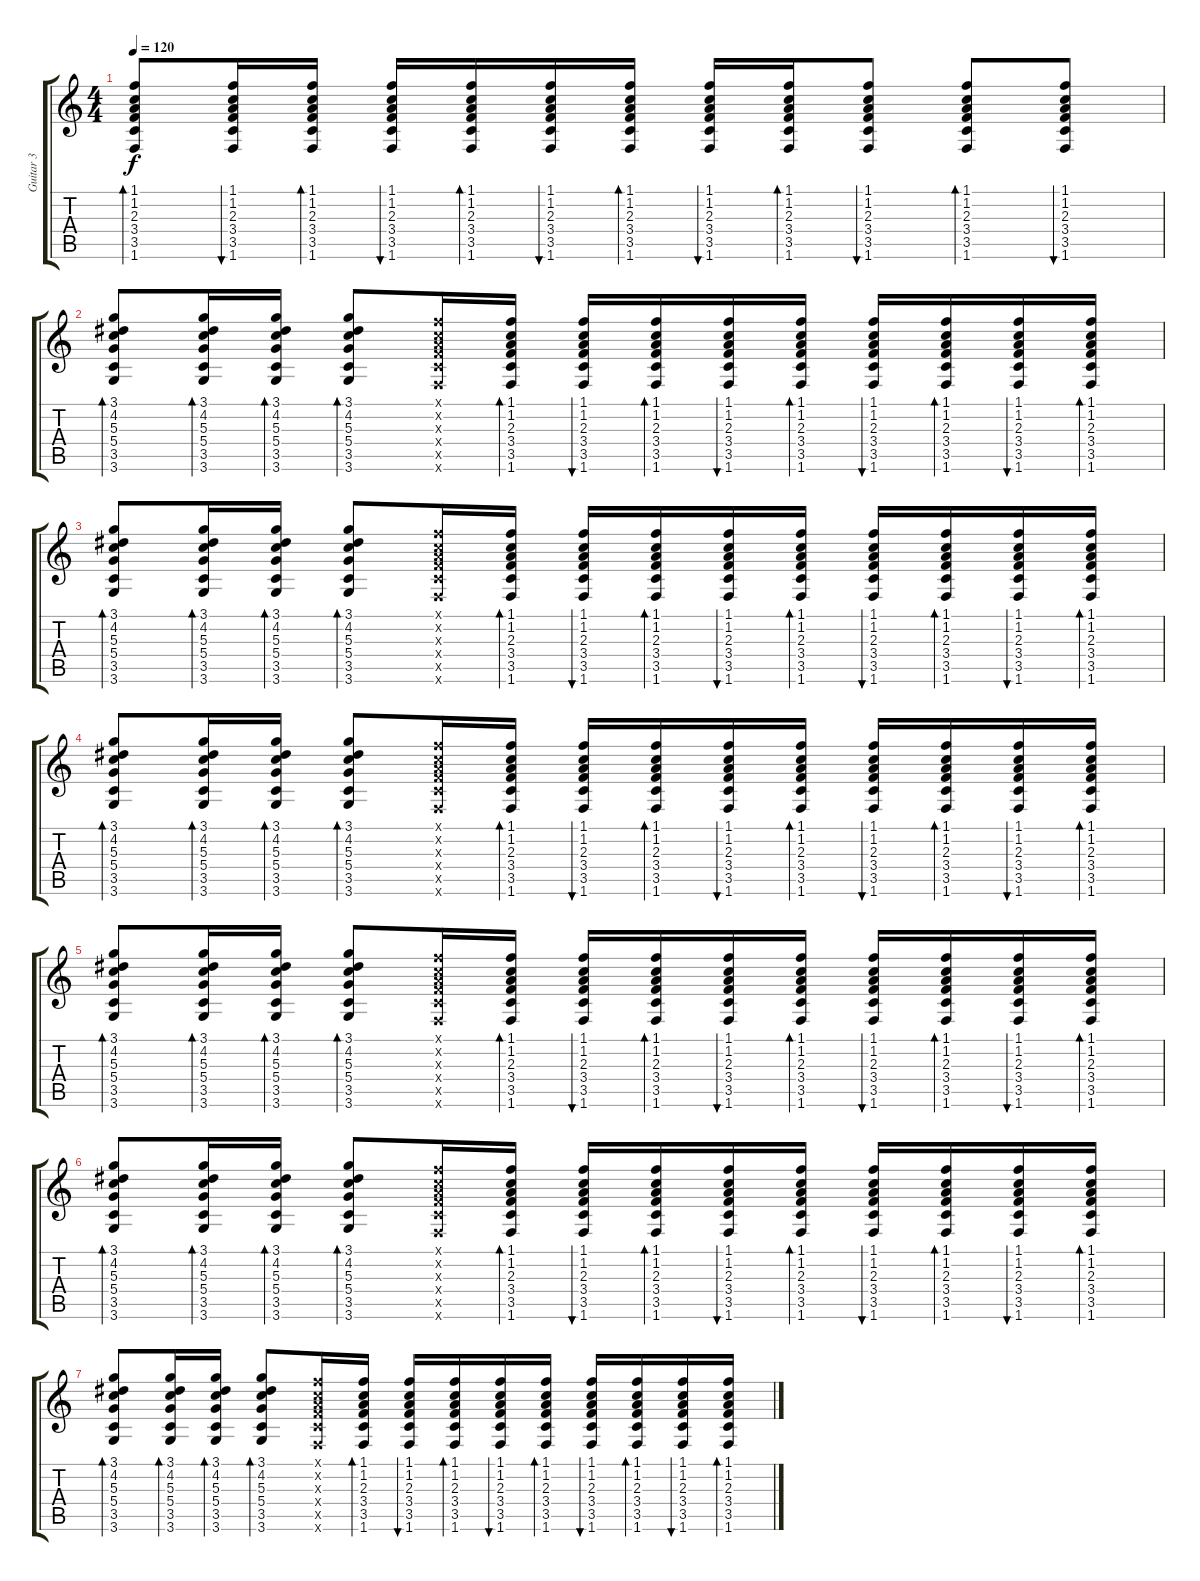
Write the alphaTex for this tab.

\track ("Guitar 3" "Guitar 3") {instrument acousticguitarnylon}
\staff {score tabs}
\tuning (E4 B3 G3 D3 A2 E2) {hide}
\ts (4 4)
\tempo 120
\clef g2
\ks c
(1.1 1.2 2.3 3.4 3.5 1.6).8{bd 30 dy f} (1.1 1.2 2.3 3.4 3.5 1.6).16{bu 30} (1.1 1.2 2.3 3.4 3.5 1.6).16{bd 30} (1.1 1.2 2.3 3.4 3.5 1.6).16{bu 30} (1.1 1.2 2.3 3.4 3.5 1.6).16{bd 30} (1.1 1.2 2.3 3.4 3.5 1.6).16{bu 30} (1.1 1.2 2.3 3.4 3.5 1.6).16{bd 30} (1.1 1.2 2.3 3.4 3.5 1.6).16{bu 30} (1.1 1.2 2.3 3.4 3.5 1.6).16{bd 30} (1.1 1.2 2.3 3.4 3.5 1.6).8{bu 30} (1.1 1.2 2.3 3.4 3.5 1.6).8{bd 30} (1.1 1.2 2.3 3.4 3.5 1.6).8{bu 30} |
(3.1 4.2 5.3 5.4 3.5 3.6).8{bd 30} (3.1 4.2 5.3 5.4 3.5 3.6).16{bd 30} (3.1 4.2 5.3 5.4 3.5 3.6).16{bd 30} (3.1 4.2 5.3 5.4 3.5 3.6).8{bd 30} (1.1{x} 1.2{x} 2.3{x} 3.4{x} 3.5{x} 1.6{x}).16 (1.1 1.2 2.3 3.4 3.5 1.6).16{bd 30} (1.1 1.2 2.3 3.4 3.5 1.6).16{bu 30} (1.1 1.2 2.3 3.4 3.5 1.6).16{bd 30} (1.1 1.2 2.3 3.4 3.5 1.6).16{bu 30} (1.1 1.2 2.3 3.4 3.5 1.6).16{bd 30} (1.1 1.2 2.3 3.4 3.5 1.6).16{bu 30} (1.1 1.2 2.3 3.4 3.5 1.6).16{bd 30} (1.1 1.2 2.3 3.4 3.5 1.6).16{bu 30} (1.1 1.2 2.3 3.4 3.5 1.6).16{bd 30} |
(3.1 4.2 5.3 5.4 3.5 3.6).8{bd 30} (3.1 4.2 5.3 5.4 3.5 3.6).16{bd 30} (3.1 4.2 5.3 5.4 3.5 3.6).16{bd 30} (3.1 4.2 5.3 5.4 3.5 3.6).8{bd 30} (1.1{x} 1.2{x} 2.3{x} 3.4{x} 3.5{x} 1.6{x}).16 (1.1 1.2 2.3 3.4 3.5 1.6).16{bd 30} (1.1 1.2 2.3 3.4 3.5 1.6).16{bu 30} (1.1 1.2 2.3 3.4 3.5 1.6).16{bd 30} (1.1 1.2 2.3 3.4 3.5 1.6).16{bu 30} (1.1 1.2 2.3 3.4 3.5 1.6).16{bd 30} (1.1 1.2 2.3 3.4 3.5 1.6).16{bu 30} (1.1 1.2 2.3 3.4 3.5 1.6).16{bd 30} (1.1 1.2 2.3 3.4 3.5 1.6).16{bu 30} (1.1 1.2 2.3 3.4 3.5 1.6).16{bd 30} |
(3.1 4.2 5.3 5.4 3.5 3.6).8{bd 30} (3.1 4.2 5.3 5.4 3.5 3.6).16{bd 30} (3.1 4.2 5.3 5.4 3.5 3.6).16{bd 30} (3.1 4.2 5.3 5.4 3.5 3.6).8{bd 30} (1.1{x} 1.2{x} 2.3{x} 3.4{x} 3.5{x} 1.6{x}).16 (1.1 1.2 2.3 3.4 3.5 1.6).16{bd 30} (1.1 1.2 2.3 3.4 3.5 1.6).16{bu 30} (1.1 1.2 2.3 3.4 3.5 1.6).16{bd 30} (1.1 1.2 2.3 3.4 3.5 1.6).16{bu 30} (1.1 1.2 2.3 3.4 3.5 1.6).16{bd 30} (1.1 1.2 2.3 3.4 3.5 1.6).16{bu 30} (1.1 1.2 2.3 3.4 3.5 1.6).16{bd 30} (1.1 1.2 2.3 3.4 3.5 1.6).16{bu 30} (1.1 1.2 2.3 3.4 3.5 1.6).16{bd 30} |
(3.1 4.2 5.3 5.4 3.5 3.6).8{bd 30} (3.1 4.2 5.3 5.4 3.5 3.6).16{bd 30} (3.1 4.2 5.3 5.4 3.5 3.6).16{bd 30} (3.1 4.2 5.3 5.4 3.5 3.6).8{bd 30} (1.1{x} 1.2{x} 2.3{x} 3.4{x} 3.5{x} 1.6{x}).16 (1.1 1.2 2.3 3.4 3.5 1.6).16{bd 30} (1.1 1.2 2.3 3.4 3.5 1.6).16{bu 30} (1.1 1.2 2.3 3.4 3.5 1.6).16{bd 30} (1.1 1.2 2.3 3.4 3.5 1.6).16{bu 30} (1.1 1.2 2.3 3.4 3.5 1.6).16{bd 30} (1.1 1.2 2.3 3.4 3.5 1.6).16{bu 30} (1.1 1.2 2.3 3.4 3.5 1.6).16{bd 30} (1.1 1.2 2.3 3.4 3.5 1.6).16{bu 30} (1.1 1.2 2.3 3.4 3.5 1.6).16{bd 30} |
(3.1 4.2 5.3 5.4 3.5 3.6).8{bd 30} (3.1 4.2 5.3 5.4 3.5 3.6).16{bd 30} (3.1 4.2 5.3 5.4 3.5 3.6).16{bd 30} (3.1 4.2 5.3 5.4 3.5 3.6).8{bd 30} (1.1{x} 1.2{x} 2.3{x} 3.4{x} 3.5{x} 1.6{x}).16 (1.1 1.2 2.3 3.4 3.5 1.6).16{bd 30} (1.1 1.2 2.3 3.4 3.5 1.6).16{bu 30} (1.1 1.2 2.3 3.4 3.5 1.6).16{bd 30} (1.1 1.2 2.3 3.4 3.5 1.6).16{bu 30} (1.1 1.2 2.3 3.4 3.5 1.6).16{bd 30} (1.1 1.2 2.3 3.4 3.5 1.6).16{bu 30} (1.1 1.2 2.3 3.4 3.5 1.6).16{bd 30} (1.1 1.2 2.3 3.4 3.5 1.6).16{bu 30} (1.1 1.2 2.3 3.4 3.5 1.6).16{bd 30} |
(3.1 4.2 5.3 5.4 3.5 3.6).8{bd 30} (3.1 4.2 5.3 5.4 3.5 3.6).16{bd 30} (3.1 4.2 5.3 5.4 3.5 3.6).16{bd 30} (3.1 4.2 5.3 5.4 3.5 3.6).8{bd 30} (1.1{x} 1.2{x} 2.3{x} 3.4{x} 3.5{x} 1.6{x}).16 (1.1 1.2 2.3 3.4 3.5 1.6).16{bd 30} (1.1 1.2 2.3 3.4 3.5 1.6).16{bu 30} (1.1 1.2 2.3 3.4 3.5 1.6).16{bd 30} (1.1 1.2 2.3 3.4 3.5 1.6).16{bu 30} (1.1 1.2 2.3 3.4 3.5 1.6).16{bd 30} (1.1 1.2 2.3 3.4 3.5 1.6).16{bu 30} (1.1 1.2 2.3 3.4 3.5 1.6).16{bd 30} (1.1 1.2 2.3 3.4 3.5 1.6).16{bu 30} (1.1 1.2 2.3 3.4 3.5 1.6).16{bd 30}
